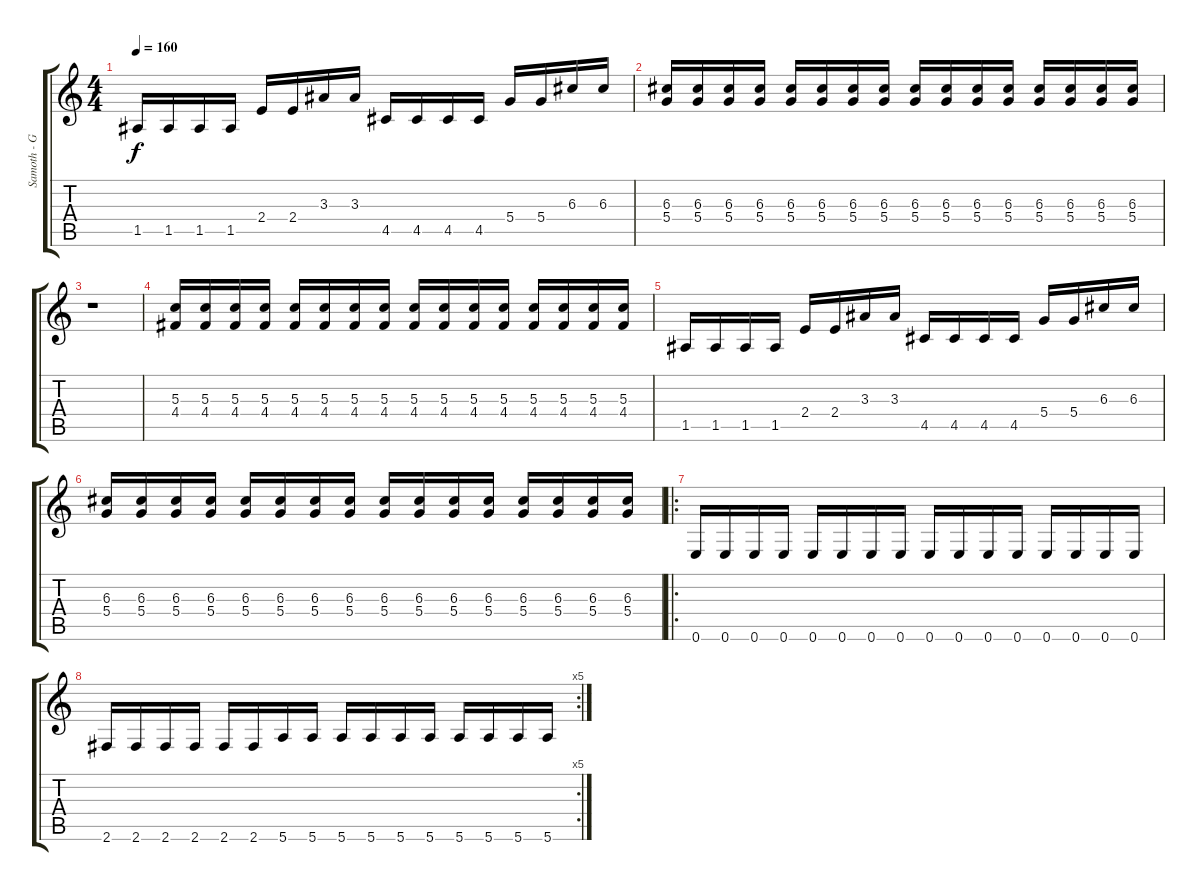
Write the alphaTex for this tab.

\track ("Samoth - Guitar" "Samoth - G") {instrument distortionguitar}
\staff {score tabs}
\tuning (E4 B3 G3 D3 A2 E2) {hide}
\ts (4 4)
\tempo 160
\clef g2
\ks c
1.5.16{dy f instrument distortionguitar} 1.5.16 1.5.16 1.5.16 2.4.16 2.4.16 3.3.16 3.3.16 4.5.16 4.5.16 4.5.16 4.5.16 5.4.16 5.4.16 6.3.16 6.3.16 |
(6.3 5.4).16 (6.3 5.4).16 (6.3 5.4).16 (6.3 5.4).16 (6.3 5.4).16 (6.3 5.4).16 (6.3 5.4).16 (6.3 5.4).16 (6.3 5.4).16 (6.3 5.4).16 (6.3 5.4).16 (6.3 5.4).16 (6.3 5.4).16 (6.3 5.4).16 (6.3 5.4).16 (6.3 5.4).16 |
r.1 |
(5.3 4.4).16 (5.3 4.4).16 (5.3 4.4).16 (5.3 4.4).16 (5.3 4.4).16 (5.3 4.4).16 (5.3 4.4).16 (5.3 4.4).16 (5.3 4.4).16 (5.3 4.4).16 (5.3 4.4).16 (5.3 4.4).16 (5.3 4.4).16 (5.3 4.4).16 (5.3 4.4).16 (5.3 4.4).16 |
1.5.16 1.5.16 1.5.16 1.5.16 2.4.16 2.4.16 3.3.16 3.3.16 4.5.16 4.5.16 4.5.16 4.5.16 5.4.16 5.4.16 6.3.16 6.3.16 |
(6.3 5.4).16 (6.3 5.4).16 (6.3 5.4).16 (6.3 5.4).16 (6.3 5.4).16 (6.3 5.4).16 (6.3 5.4).16 (6.3 5.4).16 (6.3 5.4).16 (6.3 5.4).16 (6.3 5.4).16 (6.3 5.4).16 (6.3 5.4).16 (6.3 5.4).16 (6.3 5.4).16 (6.3 5.4).16 |
\ro
0.6.16 0.6.16 0.6.16 0.6.16 0.6.16 0.6.16 0.6.16 0.6.16 0.6.16 0.6.16 0.6.16 0.6.16 0.6.16 0.6.16 0.6.16 0.6.16 |
\rc 5
2.6.16 2.6.16 2.6.16 2.6.16 2.6.16 2.6.16 5.6.16 5.6.16 5.6.16 5.6.16 5.6.16 5.6.16 5.6.16 5.6.16 5.6.16 5.6.16
